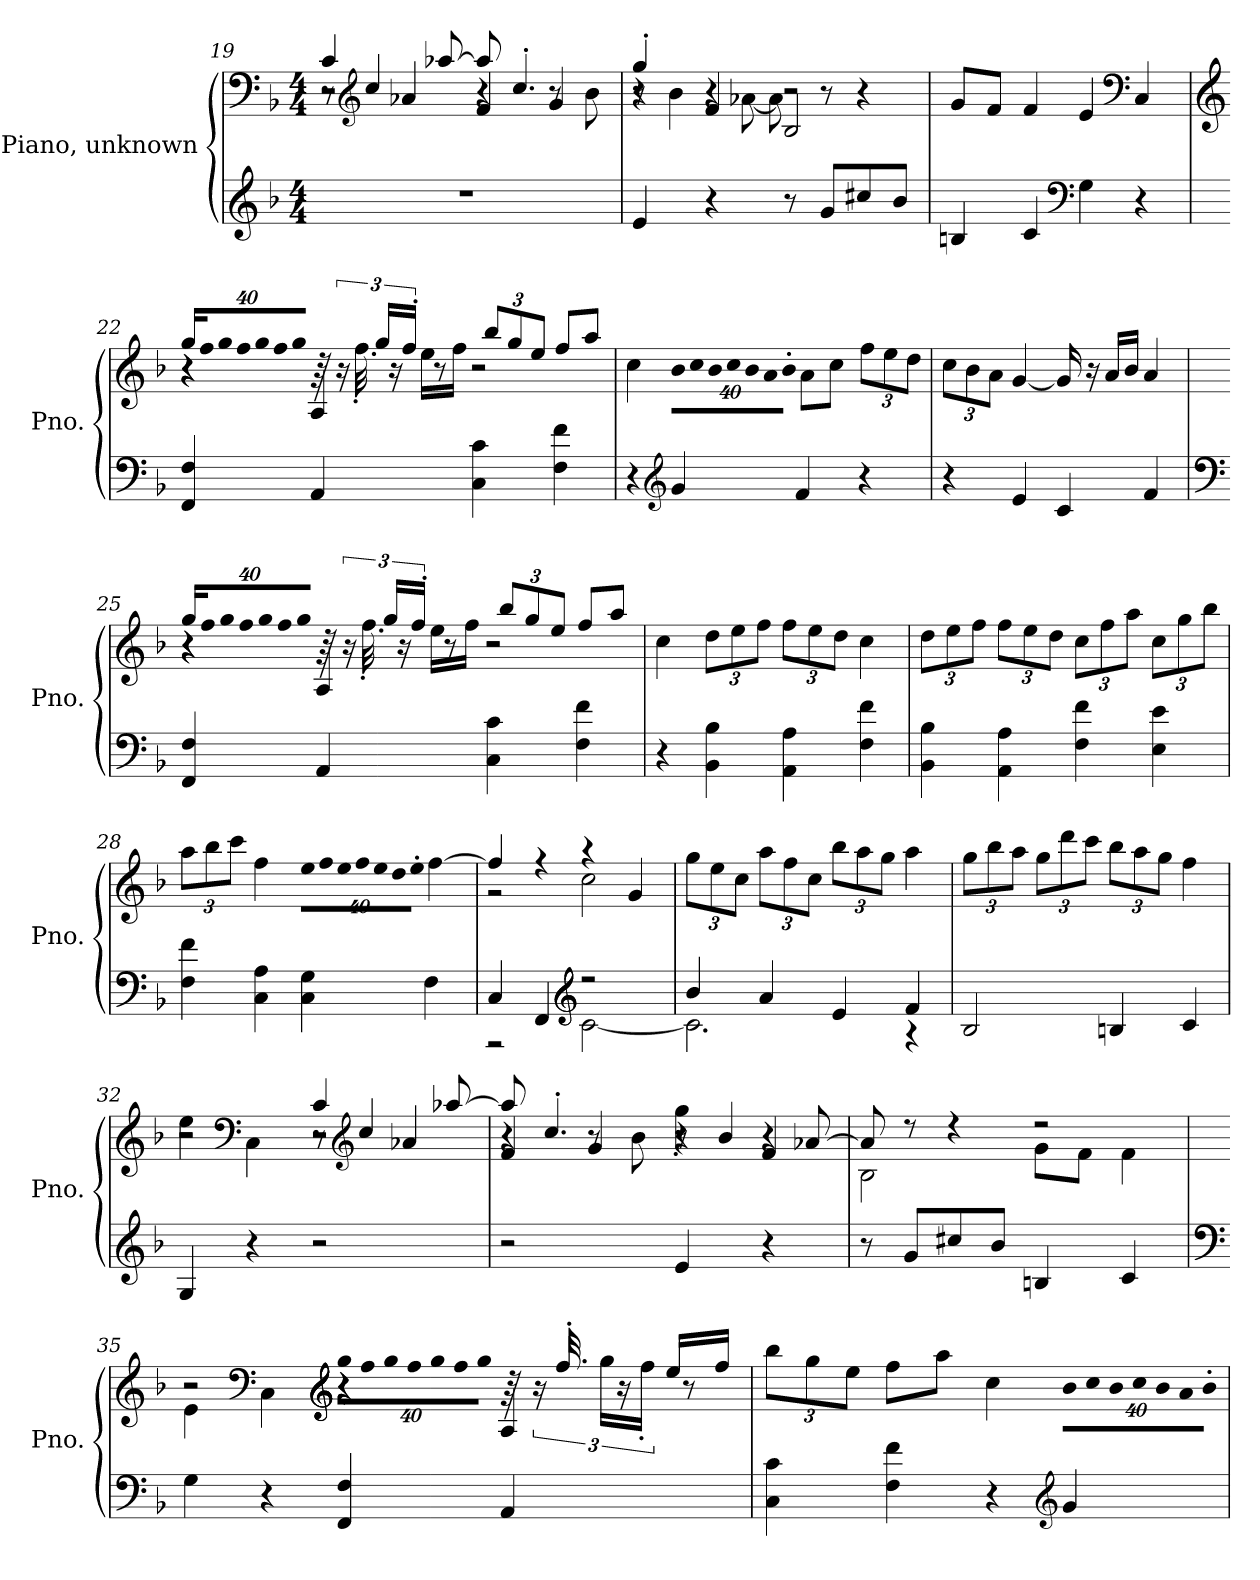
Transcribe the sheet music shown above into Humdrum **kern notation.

**kern	**kern
*part1	*part1
*staff2	*staff1
*I"Piano, unknown	*
*I'Pno.	*
*clefG2	*clefF4
*k[b-]	*k[b-]
*M4/4	*M4/4
=19	=19
*	*^
*	*	*^
1r	8r	2r	4c/
*	*clefG2	*	*
.	4cc/	.	.
.	.	.	4a-X/
.	[8aa-X/	.	.
.	8aa-/]	4r	4f/
.	4.cc'/	.	.
.	.	8r	4g/
.	.	8b-\	.
!!LO:PB:g=z	!!	!!
=20	=20	=20	=20
4e/	4gg'/	8r	4r
.	.	4b-\	.
4r	4r	.	4f/
.	.	[8a-X\	.
8r	2B-/	8a-\]	2r
8g/L	.	8r	.
8cc#X/	.	4r	.
8b-/J	.	.	.
*	*v	*v	*v
=21	=21
4Bn/	8g/L
.	8f/J
4c/	4f/
*clefF4	*
4G\	4e/
*	*clefF4
4r	4C/
=22	=22
*	*clefG2
*	*Xbrackettup
!	!LO:N:vis=32
*	*^
*	*	*^
4FF/ 4F/	640%23gg/LLL	4r	4r
!	!LO:N:vis=32	!	!
.	640%23ff/	.	.
!	!LO:N:vis=32	!	!
.	640%23gg/	.	.
!	!LO:N:vis=32	!	!
.	640%23ff/	.	.
!	!LO:N:vis=32	!	!
.	640%23gg/	.	.
!	!LO:N:vis=32	!	!
.	640%23ff/	.	.
!	!LO:N:vis=32	!	!
.	640%23gg/JJJ	.	.
4AA/	.	64r	4A/
*	*brackettup	*	*
.	24r	.	.
.	.	32.ff'\	.
.	24gg/LL	.	.
.	.	16r	.
.	24ff'/JJ	.	.
.	.	16ee\LL	.
.	8r	.	.
.	.	16ff\JJ	.
4C\ 4c\	.	2r	2r
*	*Xbrackettup	*	*
.	12bb-/L	.	.
.	12gg/	.	.
.	12ee/J	.	.
4F\ 4f\	.	.	.
.	8ff/L	.	.
.	8aa/J	.	.
640ryy	.	640ryy	640ryy
*	*v	*v	*v
!!LO:LB:g=z
=23	=23
4r	4cc\
*clefG2	*
!	!LO:N:vis=32
4g/	640%23b-\LLL
!	!LO:N:vis=32
.	640%23cc\
!	!LO:N:vis=32
.	640%23b-\
!	!LO:N:vis=32
.	640%23cc\
!	!LO:N:vis=32
.	640%23b-\
!	!LO:N:vis=32
.	640%23a\
!	!LO:N:vis=32
.	640%23b-'\JJJ
4f/	.
.	8a\L
.	8cc\J
4r	.
.	12ff\L
.	12ee\
.	12dd\J
640ryy	.
=24	=24
4r	12cc\L
.	12b-\
.	12a\J
4e/	[4g/
4c/	16g/]
.	16r
.	16a/LL
.	16b-/JJ
4f/	4a/
=25	=25
*clefF4	*
!	!LO:N:vis=32
*	*^
*	*	*^
4FF/ 4F/	640%23gg/LLL	4r	4r
!	!LO:N:vis=32	!	!
.	640%23ff/	.	.
!	!LO:N:vis=32	!	!
.	640%23gg/	.	.
!	!LO:N:vis=32	!	!
.	640%23ff/	.	.
!	!LO:N:vis=32	!	!
.	640%23gg/	.	.
!	!LO:N:vis=32	!	!
.	640%23ff/	.	.
!	!LO:N:vis=32	!	!
.	640%23gg/JJJ	.	.
4AA/	.	64r	4A/
*	*brackettup	*	*
.	24r	.	.
.	.	32.ff'\	.
.	24gg/LL	.	.
.	.	16r	.
.	24ff'/JJ	.	.
.	.	16ee\LL	.
.	8r	.	.
.	.	16ff\JJ	.
4C\ 4c\	.	2r	2r
*	*Xbrackettup	*	*
.	12bb-/L	.	.
.	12gg/	.	.
.	12ee/J	.	.
4F\ 4f\	.	.	.
.	8ff/L	.	.
.	8aa/J	.	.
640ryy	.	640ryy	640ryy
*	*v	*v	*v
!!LO:LB:g=z
=26	=26
4r	4cc\
4BB-\ 4B-\	12dd\L
.	12ee\
.	12ff\J
4AA\ 4A\	12ff\L
.	12ee\
.	12dd\J
4F\ 4f\	4cc\
=27	=27
4BB-\ 4B-\	12dd\L
.	12ee\
.	12ff\J
4AA\ 4A\	12ff\L
.	12ee\
.	12dd\J
4F\ 4f\	12cc\L
.	12ff\
.	12aa\J
4E\ 4e\	12cc\L
.	12gg\
.	12bb-\J
=28	=28
4F\ 4f\	12aa\L
.	12bb-\
.	12ccc\J
4C\ 4A\	4ff\
!	!LO:N:vis=32
4C\ 4G\	640%23ee\LLL
!	!LO:N:vis=32
.	640%23ff\
!	!LO:N:vis=32
.	640%23ee\
!	!LO:N:vis=32
.	640%23ff\
!	!LO:N:vis=32
.	640%23ee\
!	!LO:N:vis=32
.	640%23dd\
!	!LO:N:vis=32
.	640%23ee'\JJJ
4F\	.
.	[4ff\
640ryy	.
=29	=29
*^	*^
4C/	2r	4ff/]	2r
4FF/	.	4r	.
*clefG2	*	*	*
2r	[2c\	4r	2cc\
.	.	4g/	.
*	*	*v	*v
!!LO:LB:g=z
=30	=30	=30
4b-/	2.c\]	12gg\L
.	.	12ee\
.	.	12cc\J
4a/	.	12aa\L
.	.	12ff\
.	.	12cc\J
4e/	.	12bb-\L
.	.	12aa\
.	.	12gg\J
4f/	4r	4aa\
*v	*v	*
=31	=31
2B-/	12gg\L
.	12bb-\
.	12aa\J
.	12gg\L
.	12ddd\
.	12ccc\J
4Bn/	12bb-\L
.	12aa\
.	12gg\J
4c/	4ff\
=32	=32
*	*^
*	*	*^
4G/	2r	4ee\	2r
*	*clefF4	*	*
4r	.	4C\	.
2r	8r	2r	4c/
*	*clefG2	*	*
.	4cc/	.	.
.	.	.	4a-X/
.	[8aa-X/	.	.
=33	=33	=33	=33
2r	8aa-/]	4r	4f/
.	4.cc'/	.	.
.	.	8r	4g/
.	.	8b-\	.
4e/	8r	4gg'\	4r
.	4b-/	.	.
4r	.	4r	4f/
.	[8a-X/	.	.
*	*	*v	*v
!!LO:LB:g=z
=34	=34	=34
8r	8a-/]	2B-\
8g/L	8r	.
8cc#X/	4r	.
8b-/J	.	.
4Bn/	2r	8g\L
.	.	8f\J
4c/	.	4f\
*	*v	*v
=35	=35
*clefF4	*
*	*^
*	*	*^
4G\	2r	4e\	2r
*	*clefF4	*	*
4r	.	4C\	.
*	*clefG2	*	*
!	!	!LO:N:vis=32	!
4FF/ 4F/	4r	640%23gg\LLL	4r
!	!	!LO:N:vis=32	!
.	.	640%23ff\	.
!	!	!LO:N:vis=32	!
.	.	640%23gg\	.
!	!	!LO:N:vis=32	!
.	.	640%23ff\	.
!	!	!LO:N:vis=32	!
.	.	640%23gg\	.
!	!	!LO:N:vis=32	!
.	.	640%23ff\	.
!	!	!LO:N:vis=32	!
.	.	640%23gg\JJJ	.
4AA/	64r	.	4A/
*	*	*brackettup	*
.	.	24r	.
.	32.ff'/	.	.
.	.	24gg\LL	.
.	16r	.	.
.	.	24ff'\JJ	.
.	16ee/LL	.	.
.	.	8r	.
.	16ff/JJ	.	.
640ryy	640ryy	.	640ryy
*	*v	*v	*v
=36	=36
*	*Xbrackettup
4C\ 4c\	12bb-\L
.	12gg\
.	12ee\J
4F\ 4f\	8ff\L
.	8aa\J
4r	4cc\
*clefG2	*
!	!LO:N:vis=32
4g/	640%23b-\LLL
!	!LO:N:vis=32
.	640%23cc\
!	!LO:N:vis=32
.	640%23b-\
!	!LO:N:vis=32
.	640%23cc\
!	!LO:N:vis=32
.	640%23b-\
!	!LO:N:vis=32
.	640%23a\
!	!LO:N:vis=32
.	640%23b-'\JJJ
640ryy	.
=	=
*-	*-
